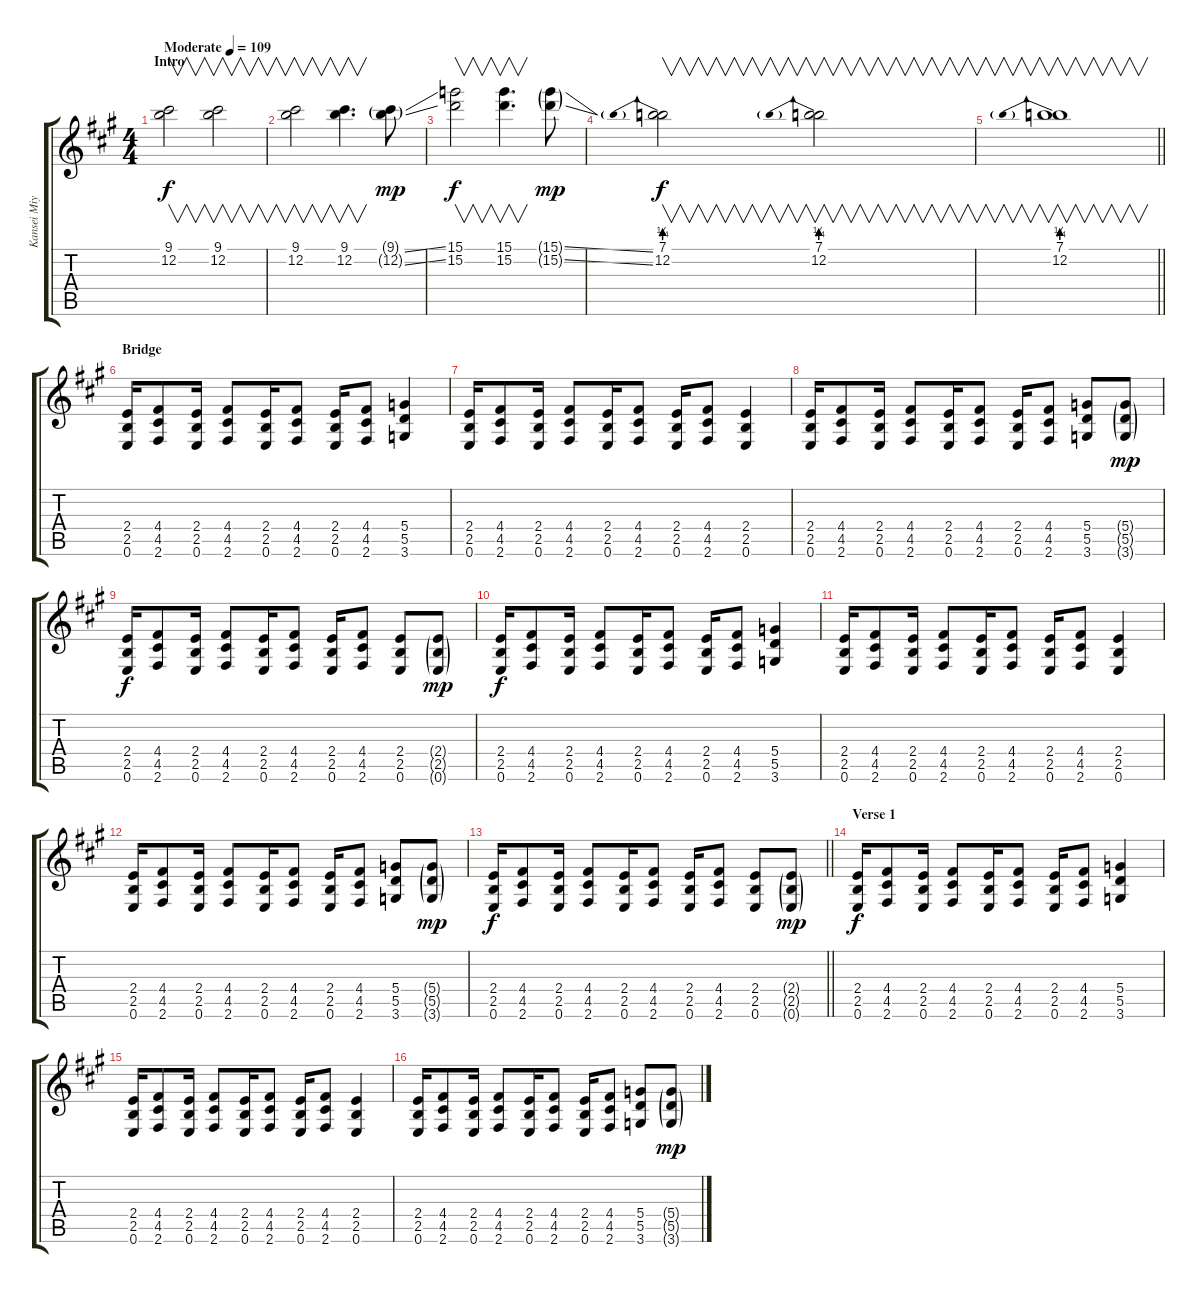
\track ("Kansei Miyaji - Rythm guitar" "Kansei Miy") {instrument distortionguitar}
\staff {score tabs}
\tuning (E4 B3 G3 D3 A2 E2) {hide}
\ts (4 4)
\section ("" "Intro")
\tempo (109 "Moderate")
\clef g2
\ks f#minor
(9.1 12.2).2{v dy f instrument distortionguitar} (9.1 12.2).2{v} |
(9.1 12.2).2{v} (9.1 12.2).4{v d} (9.1{ss g} 12.2{ss g}).8{dy mp} |
(15.1 15.2).2{v dy f} (15.1 15.2).4{v d} (15.1{ss g} 15.2{ss g}).8{dy mp} |
(7.1{be (prebend 0 1 60 1)} 12.2).2{v dy f} (7.1{be (prebend 0 1 60 1)} 12.2).2{v} |
\barLineRight lightlight
(7.1{be (prebend 0 1 60 1)} 12.2).1{v} |
\section ("" "Bridge")
(2.4 2.5 0.6).16 (4.4 4.5 2.6).8 (2.4 2.5 0.6).16 (4.4 4.5 2.6).8 (2.4 2.5 0.6).16 (4.4 4.5 2.6).8 (2.4 2.5 0.6).16 (4.4 4.5 2.6).8 (5.4 5.5 3.6).4 |
(2.4 2.5 0.6).16 (4.4 4.5 2.6).8 (2.4 2.5 0.6).16 (4.4 4.5 2.6).8 (2.4 2.5 0.6).16 (4.4 4.5 2.6).8 (2.4 2.5 0.6).16 (4.4 4.5 2.6).8 (2.4 2.5 0.6).4 |
(2.4 2.5 0.6).16 (4.4 4.5 2.6).8 (2.4 2.5 0.6).16 (4.4 4.5 2.6).8 (2.4 2.5 0.6).16 (4.4 4.5 2.6).8 (2.4 2.5 0.6).16 (4.4 4.5 2.6).8 (5.4 5.5 3.6).8 (5.4{g} 5.5{g} 3.6{g}).8{dy mp} |
(2.4 2.5 0.6).16{dy f} (4.4 4.5 2.6).8 (2.4 2.5 0.6).16 (4.4 4.5 2.6).8 (2.4 2.5 0.6).16 (4.4 4.5 2.6).8 (2.4 2.5 0.6).16 (4.4 4.5 2.6).8 (2.4 2.5 0.6).8 (2.4{g} 2.5{g} 0.6{g}).8{dy mp} |
(2.4 2.5 0.6).16{dy f} (4.4 4.5 2.6).8 (2.4 2.5 0.6).16 (4.4 4.5 2.6).8 (2.4 2.5 0.6).16 (4.4 4.5 2.6).8 (2.4 2.5 0.6).16 (4.4 4.5 2.6).8 (5.4 5.5 3.6).4 |
(2.4 2.5 0.6).16 (4.4 4.5 2.6).8 (2.4 2.5 0.6).16 (4.4 4.5 2.6).8 (2.4 2.5 0.6).16 (4.4 4.5 2.6).8 (2.4 2.5 0.6).16 (4.4 4.5 2.6).8 (2.4 2.5 0.6).4 |
(2.4 2.5 0.6).16 (4.4 4.5 2.6).8 (2.4 2.5 0.6).16 (4.4 4.5 2.6).8 (2.4 2.5 0.6).16 (4.4 4.5 2.6).8 (2.4 2.5 0.6).16 (4.4 4.5 2.6).8 (5.4 5.5 3.6).8 (5.4{g} 5.5{g} 3.6{g}).8{dy mp} |
\barLineRight lightlight
(2.4 2.5 0.6).16{dy f} (4.4 4.5 2.6).8 (2.4 2.5 0.6).16 (4.4 4.5 2.6).8 (2.4 2.5 0.6).16 (4.4 4.5 2.6).8 (2.4 2.5 0.6).16 (4.4 4.5 2.6).8 (2.4 2.5 0.6).8 (2.4{g} 2.5{g} 0.6{g}).8{dy mp} |
\section ("" "Verse 1")
(2.4 2.5 0.6).16{dy f} (4.4 4.5 2.6).8 (2.4 2.5 0.6).16 (4.4 4.5 2.6).8 (2.4 2.5 0.6).16 (4.4 4.5 2.6).8 (2.4 2.5 0.6).16 (4.4 4.5 2.6).8 (5.4 5.5 3.6).4 |
(2.4 2.5 0.6).16 (4.4 4.5 2.6).8 (2.4 2.5 0.6).16 (4.4 4.5 2.6).8 (2.4 2.5 0.6).16 (4.4 4.5 2.6).8 (2.4 2.5 0.6).16 (4.4 4.5 2.6).8 (2.4 2.5 0.6).4 |
(2.4 2.5 0.6).16 (4.4 4.5 2.6).8 (2.4 2.5 0.6).16 (4.4 4.5 2.6).8 (2.4 2.5 0.6).16 (4.4 4.5 2.6).8 (2.4 2.5 0.6).16 (4.4 4.5 2.6).8 (5.4 5.5 3.6).8 (5.4{g} 5.5{g} 3.6{g}).8{dy mp}
